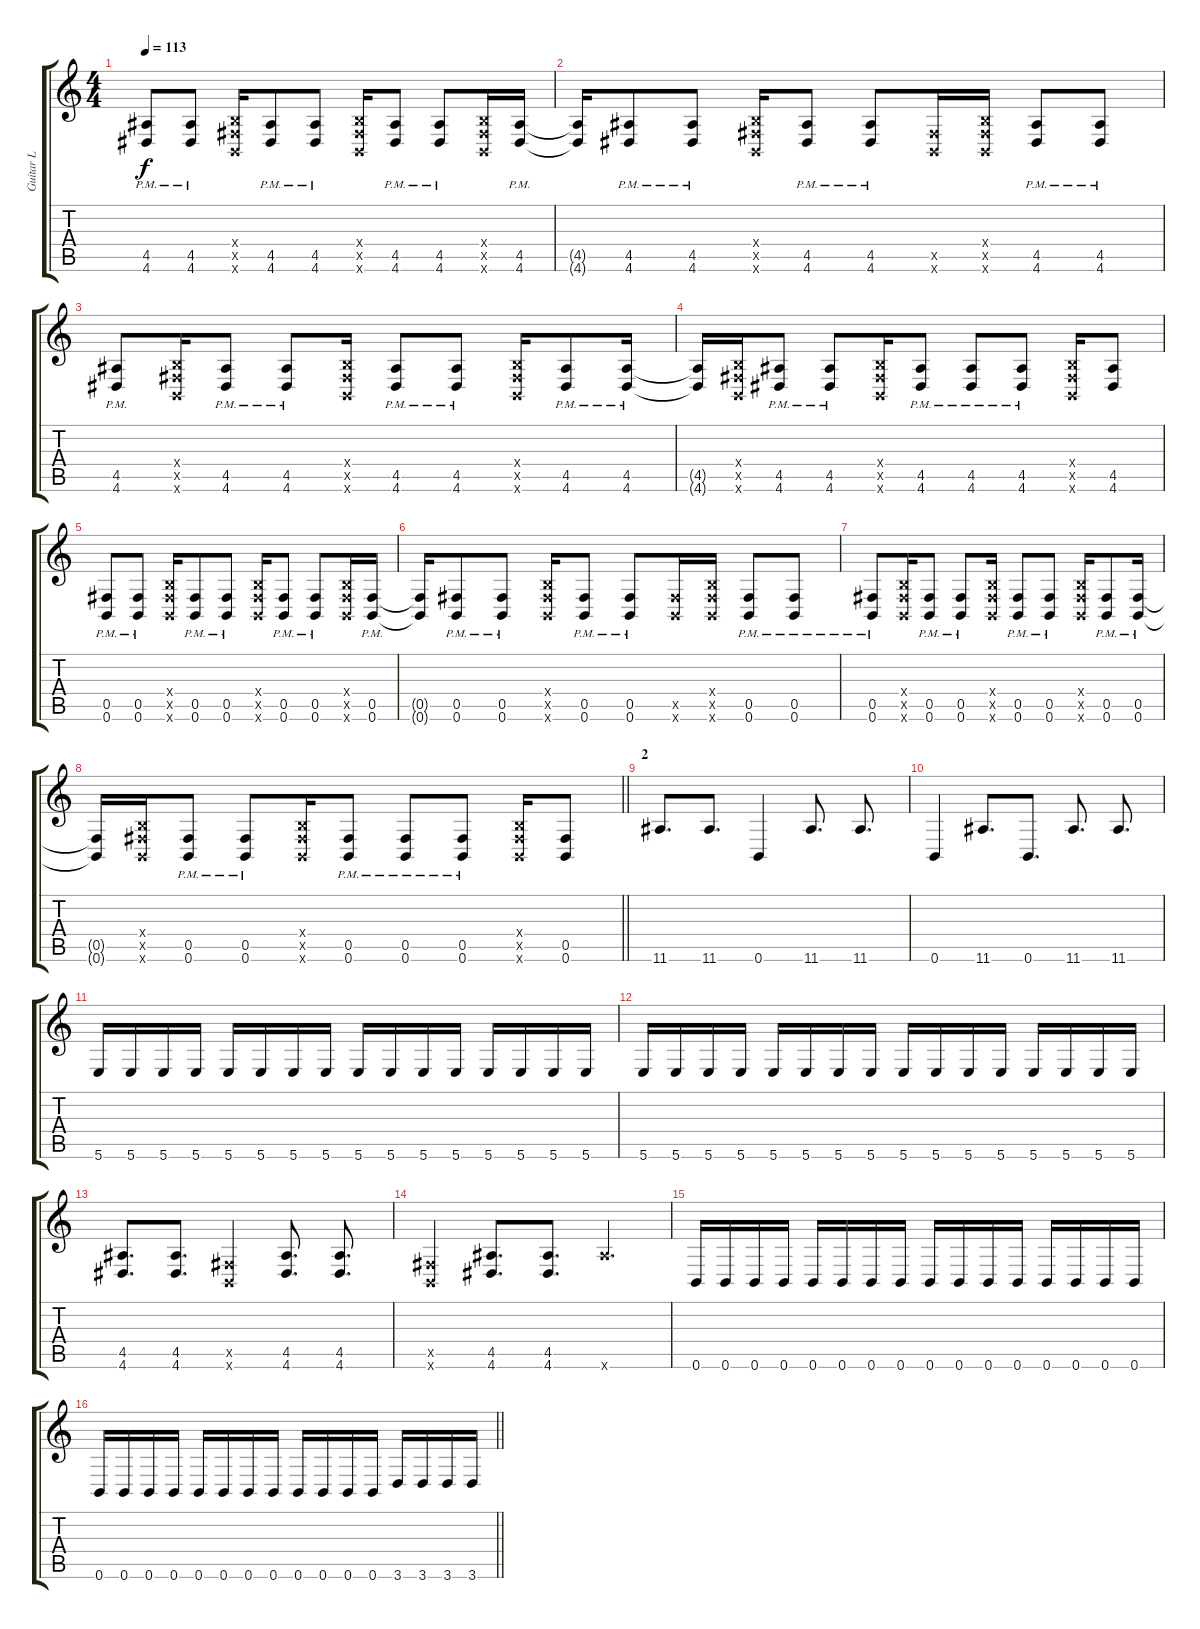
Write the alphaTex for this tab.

\track ("Guitar L" "Guitar L") {instrument distortionguitar}
\staff {score tabs}
\tuning (Db4 Ab3 E3 B2 Gb2 B1) {hide}
\ts (4 4)
\tempo 113
\clef g2
\ks c
(4.5{pm} 4.6{pm}).8{dy f} (4.5{pm} 4.6{pm}).8 (0.4{x} 0.5{x} 0.6{x}).16 (4.5{pm} 4.6{pm}).8 (4.5{pm} 4.6{pm}).8 (0.4{x} 0.5{x} 0.6{x}).16 (4.5{pm} 4.6{pm}).8 (4.5{pm} 4.6{pm}).8 (0.4{x} 0.5{x} 0.6{x}).16 (4.5{pm} 4.6{pm}).16 |
(4.5{t} 4.6{t}).16 (4.5{pm} 4.6{pm}).8 (4.5{pm} 4.6{pm}).8 (0.4{x} 0.5{x} 0.6{x}).16 (4.5{pm} 4.6{pm}).8 (4.5{pm} 4.6{pm}).8 (0.5{x} 0.6{x}).16 (0.4{x} 0.5{x} 0.6{x}).16 (4.5{pm} 4.6{pm}).8 (4.5{pm} 4.6{pm}).8 |
(4.5{pm} 4.6{pm}).8 (0.4{x} 0.5{x} 0.6{x}).16 (4.5{pm} 4.6{pm}).8 (4.5{pm} 4.6{pm}).8 (0.4{x} 0.5{x} 0.6{x}).16 (4.5{pm} 4.6{pm}).8 (4.5{pm} 4.6{pm}).8 (0.4{x} 0.5{x} 0.6{x}).16 (4.5{pm} 4.6{pm}).8 (4.5{pm} 4.6{pm}).16 |
(4.5{t} 4.6{t}).16 (0.4{x} 0.5{x} 0.6{x}).16 (4.5{pm} 4.6{pm}).8 (4.5{pm} 4.6{pm}).8 (0.4{x} 0.5{x} 0.6{x}).16 (4.5{pm} 4.6{pm}).8 (4.5{pm} 4.6{pm}).8 (4.5{pm} 4.6{pm}).8 (0.4{x} 0.5{x} 0.6{x}).16 (4.5 4.6).8 |
(0.5{pm} 0.6{pm}).8 (0.5{pm} 0.6{pm}).8 (0.4{x} 0.5{x} 0.6{x}).16 (0.5{pm} 0.6{pm}).8 (0.5{pm} 0.6{pm}).8 (0.4{x} 0.5{x} 0.6{x}).16 (0.5{pm} 0.6{pm}).8 (0.5{pm} 0.6{pm}).8 (0.4{x} 0.5{x} 0.6{x}).16 (0.5{pm} 0.6{pm}).16 |
(0.5{t} 0.6{t}).16 (0.5{pm} 0.6{pm}).8 (0.5{pm} 0.6{pm}).8 (0.4{x} 0.5{x} 0.6{x}).16 (0.5{pm} 0.6{pm}).8 (0.5{pm} 0.6{pm}).8 (0.5{x} 0.6{x}).16 (0.4{x} 0.5{x} 0.6{x}).16 (0.5{pm} 0.6{pm}).8 (0.5{pm} 0.6{pm}).8 |
(0.5{pm} 0.6{pm}).8 (0.4{x} 0.5{x} 0.6{x}).16 (0.5{pm} 0.6{pm}).8 (0.5{pm} 0.6{pm}).8 (0.4{x} 0.5{x} 0.6{x}).16 (0.5{pm} 0.6{pm}).8 (0.5{pm} 0.6{pm}).8 (0.4{x} 0.5{x} 0.6{x}).16 (0.5{pm} 0.6{pm}).8 (0.5{pm} 0.6{pm}).16 |
\barLineRight lightlight
(0.5{t} 0.6{t}).16 (0.4{x} 0.5{x} 0.6{x}).16 (0.5{pm} 0.6{pm}).8 (0.5{pm} 0.6{pm}).8 (0.4{x} 0.5{x} 0.6{x}).16 (0.5{pm} 0.6{pm}).8 (0.5{pm} 0.6{pm}).8 (0.5{pm} 0.6{pm}).8 (0.4{x} 0.5{x} 0.6{x}).16 (0.5 0.6).8 |
\section ("" "2")
11.6.8{d} 11.6.8{d} 0.6.4 11.6.8{d} 11.6.8{d} |
0.6.4 11.6.8{d} 0.6.8{d} 11.6.8{d} 11.6.8{d} |
5.6.16 5.6.16 5.6.16 5.6.16 5.6.16 5.6.16 5.6.16 5.6.16 5.6.16 5.6.16 5.6.16 5.6.16 5.6.16 5.6.16 5.6.16 5.6.16 |
5.6.16 5.6.16 5.6.16 5.6.16 5.6.16 5.6.16 5.6.16 5.6.16 5.6.16 5.6.16 5.6.16 5.6.16 5.6.16 5.6.16 5.6.16 5.6.16 |
(4.5 4.6).8{d} (4.5 4.6).8{d} (0.5{x} 0.6{x}).4 (4.5 4.6).8{d} (4.5 4.6).8{d} |
(0.5{x} 0.6{x}).4 (4.5 4.6).8{d} (4.5 4.6).8{d} 11.6{x}.4{d} |
0.6.16 0.6.16 0.6.16 0.6.16 0.6.16 0.6.16 0.6.16 0.6.16 0.6.16 0.6.16 0.6.16 0.6.16 0.6.16 0.6.16 0.6.16 0.6.16 |
\barLineRight lightlight
0.6.16 0.6.16 0.6.16 0.6.16 0.6.16 0.6.16 0.6.16 0.6.16 0.6.16 0.6.16 0.6.16 0.6.16 3.6.16 3.6.16 3.6.16 3.6.16
